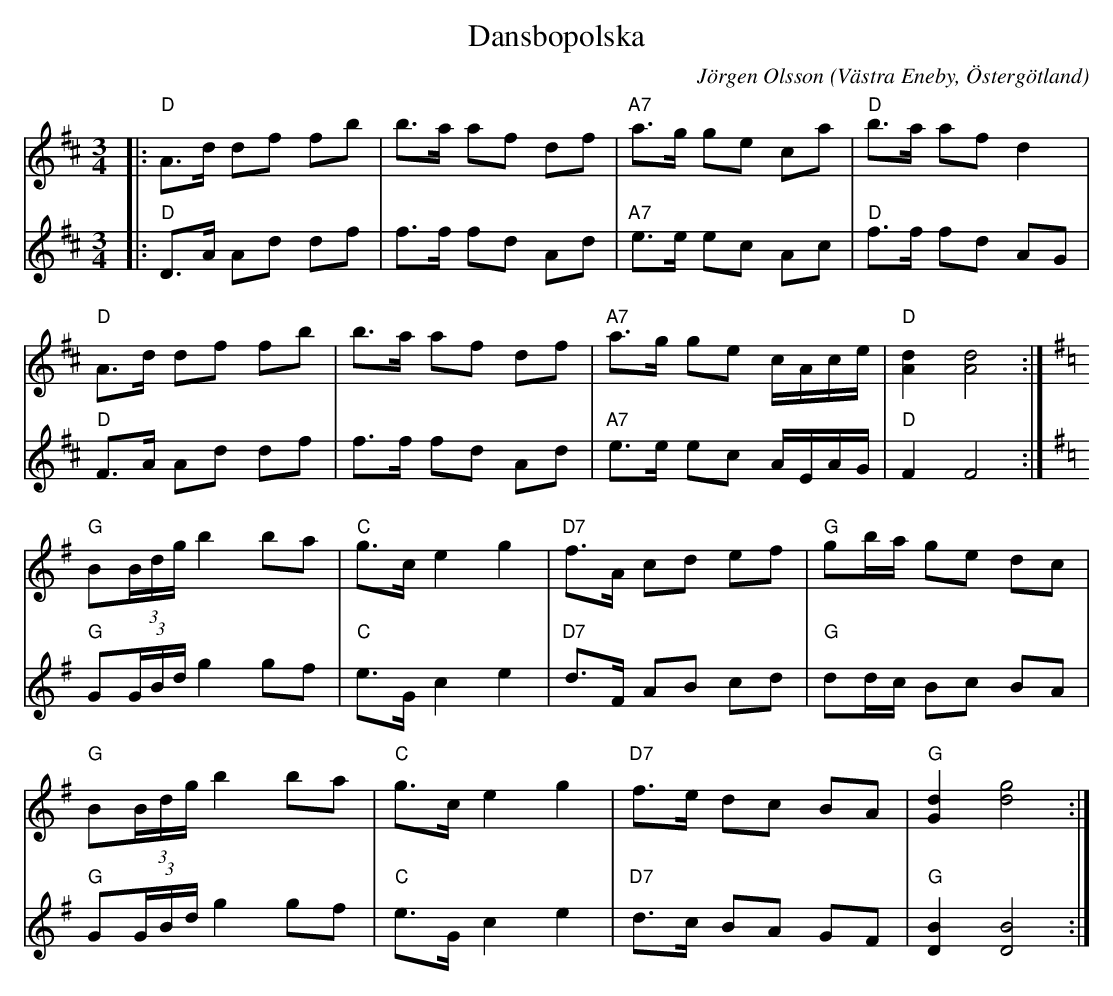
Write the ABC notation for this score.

X:1
T:Dansbopolska
C:Jörgen Olsson
O:Västra Eneby, Östergötland
M:3/4
L:1/8
K:D
V:1
|:"D"A>d df fb|b>a af df|"A7"a>g ge ca|"D"b>a af d2|
"D"A>d df fb|b>a af df|"A7"a>g ge c/A/c/e/|"D"[dA]2 [dA]4:|
[K:G]"G"B(3B/d/g/ b2 ba|"C"g>c e2 g2|"D7"f>A cd ef|"G" gb/a/ ge dc|
"G"B(3B/d/g/ b2 ba|"C"g>c e2 g2|"D7"f>e dc BA|"G" [Gd]2 [gd]4:|
V:2
|:"D"D>A Ad df|f>f fd Ad|"A7"e>e ec Ac|"D"f>f fd AG|
"D"F>A Ad df|f>f fd Ad|"A7"e>e ec A/E/A/G/|"D"F2 F4:|
[K:G]"G"G(3G/B/d/ g2 gf|"C"e>G c2 e2|"D7"d>F AB cd|"G" dd/c/ Bc BA|
"G"G(3G/B/d/ g2 gf|"C"e>G c2 e2|"D7"d>c BA GF|"G" [DB]2 [DB]4:|
